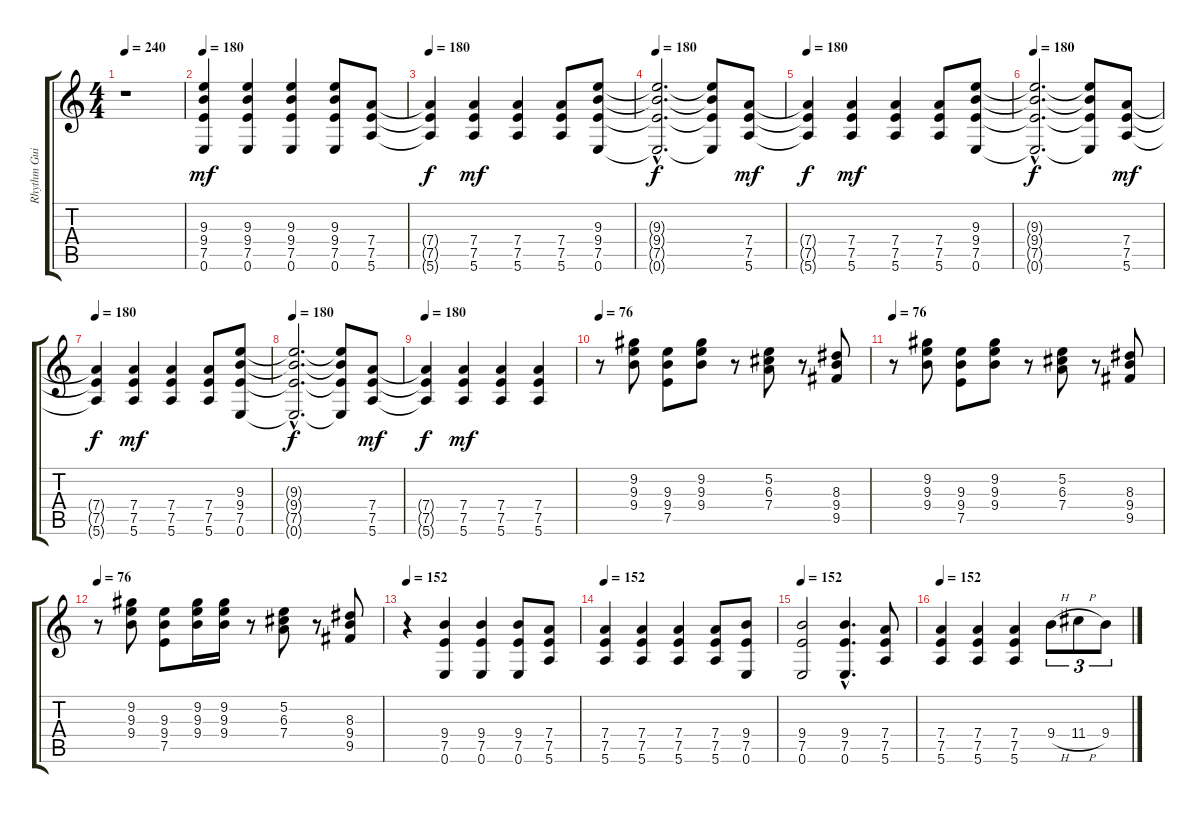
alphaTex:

\track ("Rhythm Guitar II" "Rhythm Gui") {instrument overdrivenguitar}
\staff {score tabs}
\tuning (E4 B3 G3 D3 A2 E2) {hide}
\ts (4 4)
\tempo 240
\clef g2
\ks c
r.1{dy f} |
\tempo 180
(9.3 9.4 7.5 0.6).4{dy mf} (9.3 9.4 7.5 0.6).4 (9.3 9.4 7.5 0.6).4 (9.3 9.4 7.5 0.6).8 (7.4 7.5 5.6).8 |
\tempo 180
(7.4{t} 7.5{t} 5.6{t}).4{dy f} (7.4 7.5 5.6).4{dy mf} (7.4 7.5 5.6).4 (7.4 7.5 5.6).8 (9.3 9.4 7.5 0.6).8 |
\tempo 180
(9.3{hac t} 9.4{hac t} 7.5{hac t} 0.6{hac t}).2{d dy f} (9.3{t} 9.4{t} 7.5{t} 0.6{t}).8 (7.4 7.5 5.6).8{dy mf} |
\tempo 180
(7.4{t} 7.5{t} 5.6{t}).4{dy f} (7.4 7.5 5.6).4{dy mf} (7.4 7.5 5.6).4 (7.4 7.5 5.6).8 (9.3 9.4 7.5 0.6).8 |
\tempo 180
(9.3{hac t} 9.4{hac t} 7.5{hac t} 0.6{hac t}).2{d dy f} (9.3{t} 9.4{t} 7.5{t} 0.6{t}).8 (7.4 7.5 5.6).8{dy mf} |
\tempo 180
(7.4{t} 7.5{t} 5.6{t}).4{dy f} (7.4 7.5 5.6).4{dy mf} (7.4 7.5 5.6).4 (7.4 7.5 5.6).8 (9.3 9.4 7.5 0.6).8 |
\tempo 180
(9.3{hac t} 9.4{hac t} 7.5{hac t} 0.6{hac t}).2{d dy f} (9.3{t} 9.4{t} 7.5{t} 0.6{t}).8 (7.4 7.5 5.6).8{dy mf} |
\tempo 180
(7.4{t} 7.5{t} 5.6{t}).4{dy f} (7.4 7.5 5.6).4{dy mf} (7.4 7.5 5.6).4 (7.4 7.5 5.6).4 |
\tempo 76
r.8 (9.2 9.3 9.4).8 (9.3 9.4 7.5).8 (9.2 9.3 9.4).8 r.8 (5.2 6.3 7.4).8 r.8 (8.3 9.4 9.5).8 |
\tempo 76
r.8 (9.2 9.3 9.4).8 (9.3 9.4 7.5).8 (9.2 9.3 9.4).8 r.8 (5.2 6.3 7.4).8 r.8 (8.3 9.4 9.5).8 |
\tempo 76
r.8 (9.2 9.3 9.4).8 (9.3 9.4 7.5).8 (9.2 9.3 9.4).16 (9.2 9.3 9.4).16 r.8 (5.2 6.3 7.4).8 r.8 (8.3 9.4 9.5).8 |
\tempo 152
r.4 (9.4 7.5 0.6).4 (9.4 7.5 0.6).4 (9.4 7.5 0.6).8 (7.4 7.5 5.6).8 |
\tempo 152
(7.4 7.5 5.6).4 (7.4 7.5 5.6).4 (7.4 7.5 5.6).4 (7.4 7.5 5.6).8 (9.4 7.5 0.6).8 |
\tempo 152
(9.4 7.5 0.6).2 (9.4{hac} 7.5{hac} 0.6{hac}).4{d} (7.4 7.5 5.6).8 |
\tempo 152
(7.4 7.5 5.6).4 (7.4 7.5 5.6).4 (7.4 7.5 5.6).4 9.4{h}.8{tu (3 2)} 11.4{h}.8{tu (3 2)} 9.4.8{tu (3 2)}
